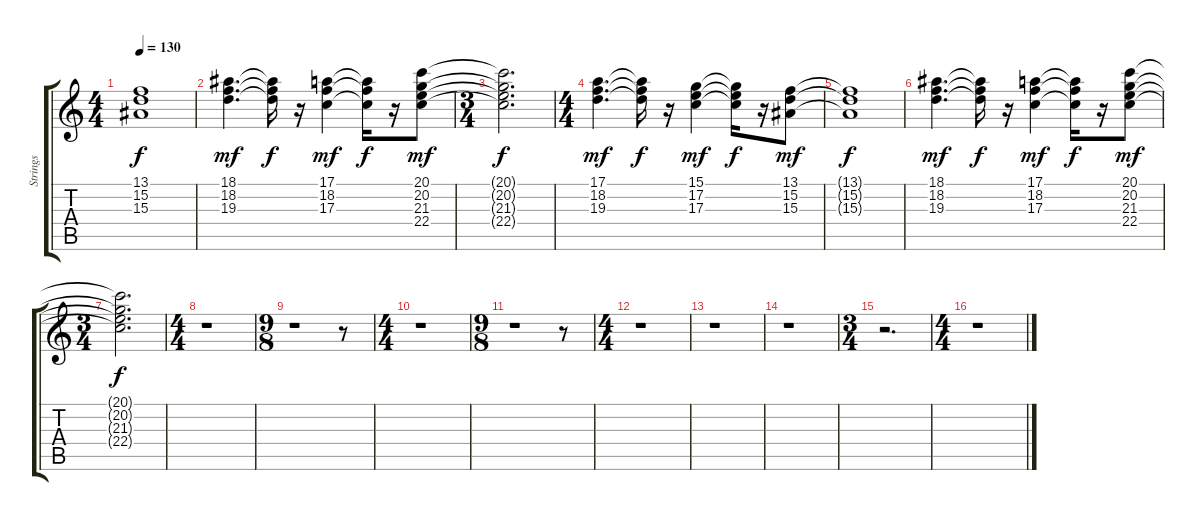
\track ("Strings" "Strings") {instrument stringensemble2}
\staff {score tabs}
\tuning (E4 B3 G3 D3 A2 E2) {hide}
\ts (4 4)
\tempo 130
\clef g2
\ks c
(13.1{t} 15.2{t} 15.3{t}).1{dy f} |
(18.1 18.2 19.3).4{d dy mf} (18.1{t} 18.2{t} 19.3{t}).16{dy f} r.16 (17.1 18.2 17.3).4{dy mf} (17.1{t} 18.2{t} 17.3{t}).16{dy f} r.16 (20.1 20.2 21.3 22.4).8{dy mf} |
\ts (3 4)
(20.1{t} 20.2{t} 21.3{t} 22.4{t}).2{d dy f} |
\ts (4 4)
(17.1 18.2 19.3).4{d dy mf} (17.1{t} 18.2{t} 19.3{t}).16{dy f} r.16 (15.1 17.2 17.3).4{dy mf} (15.1{t} 17.2{t} 17.3{t}).16{dy f} r.16 (13.1 15.2 15.3).8{dy mf} |
(13.1{t} 15.2{t} 15.3{t}).1{dy f} |
(18.1 18.2 19.3).4{d dy mf} (18.1{t} 18.2{t} 19.3{t}).16{dy f} r.16 (17.1 18.2 17.3).4{dy mf} (17.1{t} 18.2{t} 17.3{t}).16{dy f} r.16 (20.1 20.2 21.3 22.4).8{dy mf} |
\ts (3 4)
(20.1{t} 20.2{t} 21.3{t} 22.4{t}).2{d dy f} |
\ts (4 4)
r.1 |
\ts (9 8)
r.1 r.8 |
\ts (4 4)
r.1 |
\ts (9 8)
r.1 r.8 |
\ts (4 4)
r.1 |
r.1 |
r.1 |
\ts (3 4)
r.2{d} |
\ts (4 4)
r.1
